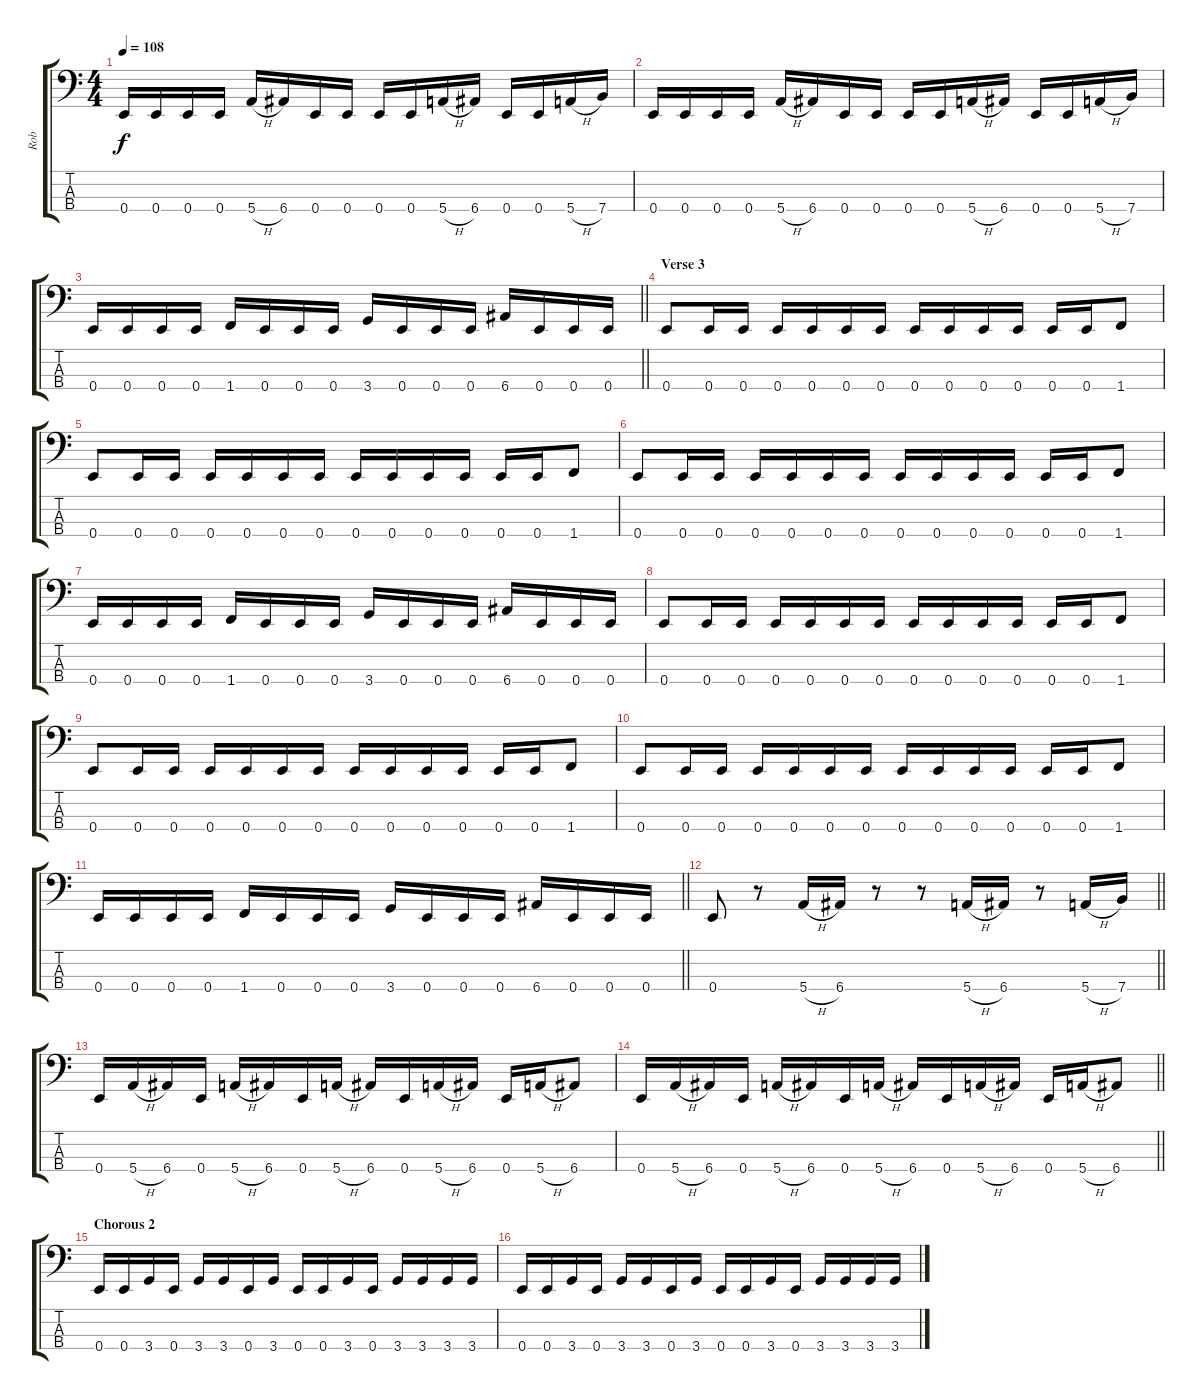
\track ("Rob" "Rob") {instrument electricbassfinger}
\staff {score tabs}
\tuning (G2 D2 A1 E1) {hide}
\ts (4 4)
\tempo 108
\clef f4
\ks c
0.4.16{dy f} 0.4.16 0.4.16 0.4.16 5.4{h}.16 6.4.16 0.4.16 0.4.16 0.4.16 0.4.16 5.4{h}.16 6.4.16 0.4.16 0.4.16 5.4{h}.16 7.4.16 |
0.4.16 0.4.16 0.4.16 0.4.16 5.4{h}.16 6.4.16 0.4.16 0.4.16 0.4.16 0.4.16 5.4{h}.16 6.4.16 0.4.16 0.4.16 5.4{h}.16 7.4.16 |
\barLineRight lightlight
0.4.16 0.4.16 0.4.16 0.4.16 1.4.16 0.4.16 0.4.16 0.4.16 3.4.16 0.4.16 0.4.16 0.4.16 6.4.16 0.4.16 0.4.16 0.4.16 |
\section ("" "Verse 3")
0.4.8 0.4.16 0.4.16 0.4.16 0.4.16 0.4.16 0.4.16 0.4.16 0.4.16 0.4.16 0.4.16 0.4.16 0.4.16 1.4.8 |
0.4.8 0.4.16 0.4.16 0.4.16 0.4.16 0.4.16 0.4.16 0.4.16 0.4.16 0.4.16 0.4.16 0.4.16 0.4.16 1.4.8 |
0.4.8 0.4.16 0.4.16 0.4.16 0.4.16 0.4.16 0.4.16 0.4.16 0.4.16 0.4.16 0.4.16 0.4.16 0.4.16 1.4.8 |
0.4.16 0.4.16 0.4.16 0.4.16 1.4.16 0.4.16 0.4.16 0.4.16 3.4.16 0.4.16 0.4.16 0.4.16 6.4.16 0.4.16 0.4.16 0.4.16 |
0.4.8 0.4.16 0.4.16 0.4.16 0.4.16 0.4.16 0.4.16 0.4.16 0.4.16 0.4.16 0.4.16 0.4.16 0.4.16 1.4.8 |
0.4.8 0.4.16 0.4.16 0.4.16 0.4.16 0.4.16 0.4.16 0.4.16 0.4.16 0.4.16 0.4.16 0.4.16 0.4.16 1.4.8 |
0.4.8 0.4.16 0.4.16 0.4.16 0.4.16 0.4.16 0.4.16 0.4.16 0.4.16 0.4.16 0.4.16 0.4.16 0.4.16 1.4.8 |
\barLineRight lightlight
0.4.16 0.4.16 0.4.16 0.4.16 1.4.16 0.4.16 0.4.16 0.4.16 3.4.16 0.4.16 0.4.16 0.4.16 6.4.16 0.4.16 0.4.16 0.4.16 |
\barLineRight lightlight
0.4.8 r.8 5.4{h}.16 6.4.16 r.8 r.8 5.4{h}.16 6.4.16 r.8 5.4{h}.16 7.4.16 |
\section ("" "")
0.4.16 5.4{h}.16 6.4.16 0.4.16 5.4{h}.16 6.4.16 0.4.16 5.4{h}.16 6.4.16 0.4.16 5.4{h}.16 6.4.16 0.4.16 5.4{h}.16 6.4.8 |
\barLineRight lightlight
0.4.16 5.4{h}.16 6.4.16 0.4.16 5.4{h}.16 6.4.16 0.4.16 5.4{h}.16 6.4.16 0.4.16 5.4{h}.16 6.4.16 0.4.16 5.4{h}.16 6.4.8 |
\section ("" "Chorous 2")
0.4.16 0.4.16 3.4.16 0.4.16 3.4.16 3.4.16 0.4.16 3.4.16 0.4.16 0.4.16 3.4.16 0.4.16 3.4.16 3.4.16 3.4.16 3.4.16 |
0.4.16 0.4.16 3.4.16 0.4.16 3.4.16 3.4.16 0.4.16 3.4.16 0.4.16 0.4.16 3.4.16 0.4.16 3.4.16 3.4.16 3.4.16 3.4.16
